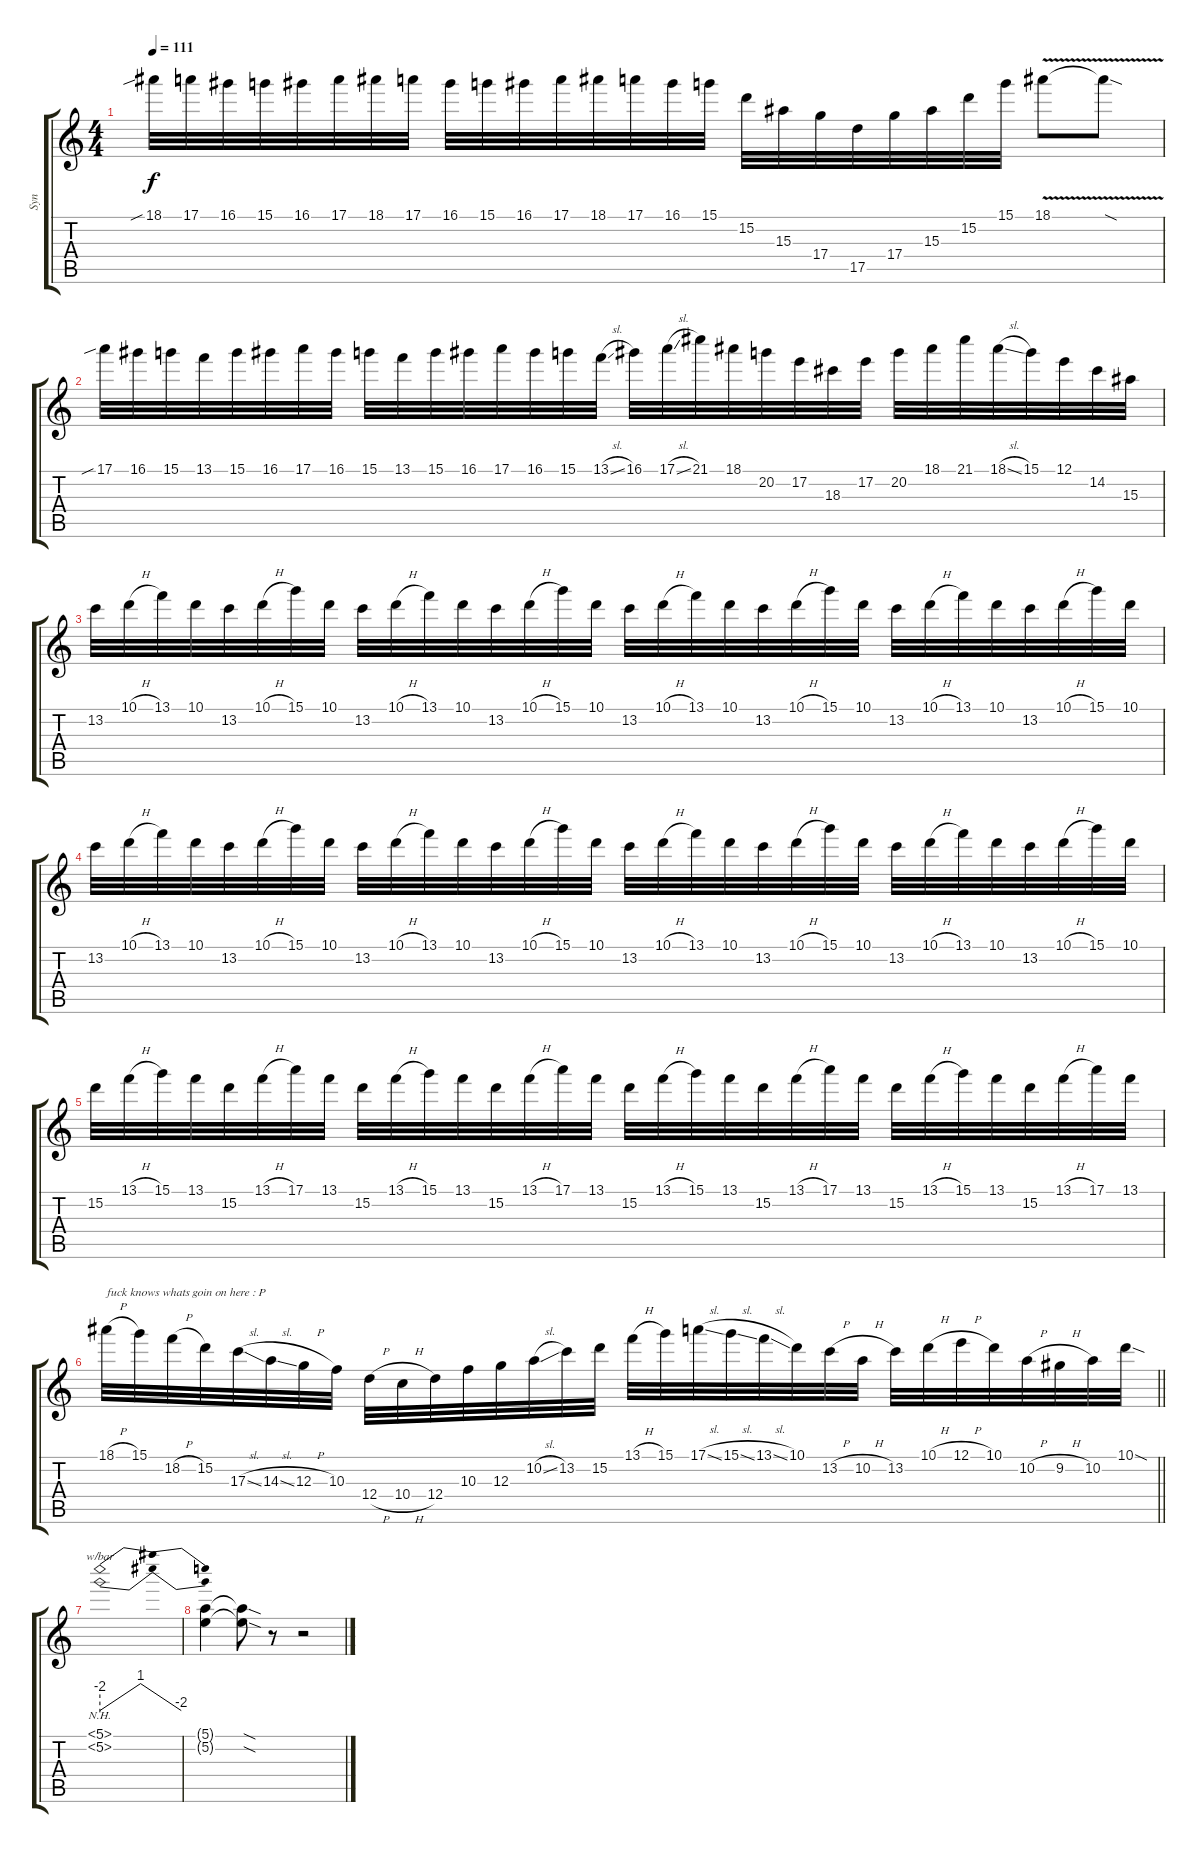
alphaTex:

\track ("Syn" "Syn") {instrument distortionguitar}
\staff {score tabs}
\tuning (E4 B3 G3 D3 A2 D2) {hide}
\ts (4 4)
\tempo 111
\clef g2
\ks c
18.1{sib}.32{dy f} 17.1.32 16.1.32 15.1.32 16.1.32 17.1.32 18.1.32 17.1.32 16.1.32 15.1.32 16.1.32 17.1.32 18.1.32 17.1.32 16.1.32 15.1.32 15.2.32 15.3.32 17.4.32 17.5.32 17.4.32 15.3.32 15.2.32 15.1.32 18.1{v}.8 18.1{sod t}.8 |
17.1{sib}.32 16.1.32 15.1.32 13.1.32 15.1.32 16.1.32 17.1.32 16.1.32 15.1.32 13.1.32 15.1.32 16.1.32 17.1.32 16.1.32 15.1.32 13.1{sl}.32 16.1.32 17.1{sl}.32 21.1.32 18.1.32 20.2.32 17.2.32 18.3.32 17.2.32 20.2.32 18.1.32 21.1.32 18.1{sl}.32 15.1.32 12.1.32 14.2.32 15.3.32 |
13.2.32 10.1{h}.32 13.1.32 10.1.32 13.2.32 10.1{h}.32 15.1.32 10.1.32 13.2.32 10.1{h}.32 13.1.32 10.1.32 13.2.32 10.1{h}.32 15.1.32 10.1.32 13.2.32 10.1{h}.32 13.1.32 10.1.32 13.2.32 10.1{h}.32 15.1.32 10.1.32 13.2.32 10.1{h}.32 13.1.32 10.1.32 13.2.32 10.1{h}.32 15.1.32 10.1.32 |
13.2.32 10.1{h}.32 13.1.32 10.1.32 13.2.32 10.1{h}.32 15.1.32 10.1.32 13.2.32 10.1{h}.32 13.1.32 10.1.32 13.2.32 10.1{h}.32 15.1.32 10.1.32 13.2.32 10.1{h}.32 13.1.32 10.1.32 13.2.32 10.1{h}.32 15.1.32 10.1.32 13.2.32 10.1{h}.32 13.1.32 10.1.32 13.2.32 10.1{h}.32 15.1.32 10.1.32 |
15.2.32 13.1{h}.32 15.1.32 13.1.32 15.2.32 13.1{h}.32 17.1.32 13.1.32 15.2.32 13.1{h}.32 15.1.32 13.1.32 15.2.32 13.1{h}.32 17.1.32 13.1.32 15.2.32 13.1{h}.32 15.1.32 13.1.32 15.2.32 13.1{h}.32 17.1.32 13.1.32 15.2.32 13.1{h}.32 15.1.32 13.1.32 15.2.32 13.1{h}.32 17.1.32 13.1.32 |
\barLineRight lightlight
18.1{h}.32{txt "fuck knows whats goin on here : P"} 15.1.32 18.2{h}.32 15.2.32 17.3{sl}.32 14.3{sl}.32 12.3{h}.32 10.3.32 12.4{h}.32 10.4{h}.32 12.4.32 10.3.32 12.3.32 10.2{sl}.32 13.2.32 15.2.32 13.1{h}.32 15.1.32 17.1{sl}.32 15.1{sl}.32 13.1{sl}.32 10.1.32 13.2{h}.32 10.2{h}.32 13.2.32 10.1{h}.32 12.1{h}.32 10.1.32 10.2{h}.32 9.2{h}.32 10.2.32 10.1{sod}.32 |
(5.1{nh} 5.2{nh}).1{tbe (dip default 0 -8 30 4 60 -8)} |
(5.1{t} 5.2{t}).4 (5.1{sod t} 5.2{sod t}).8 r.8 r.2
